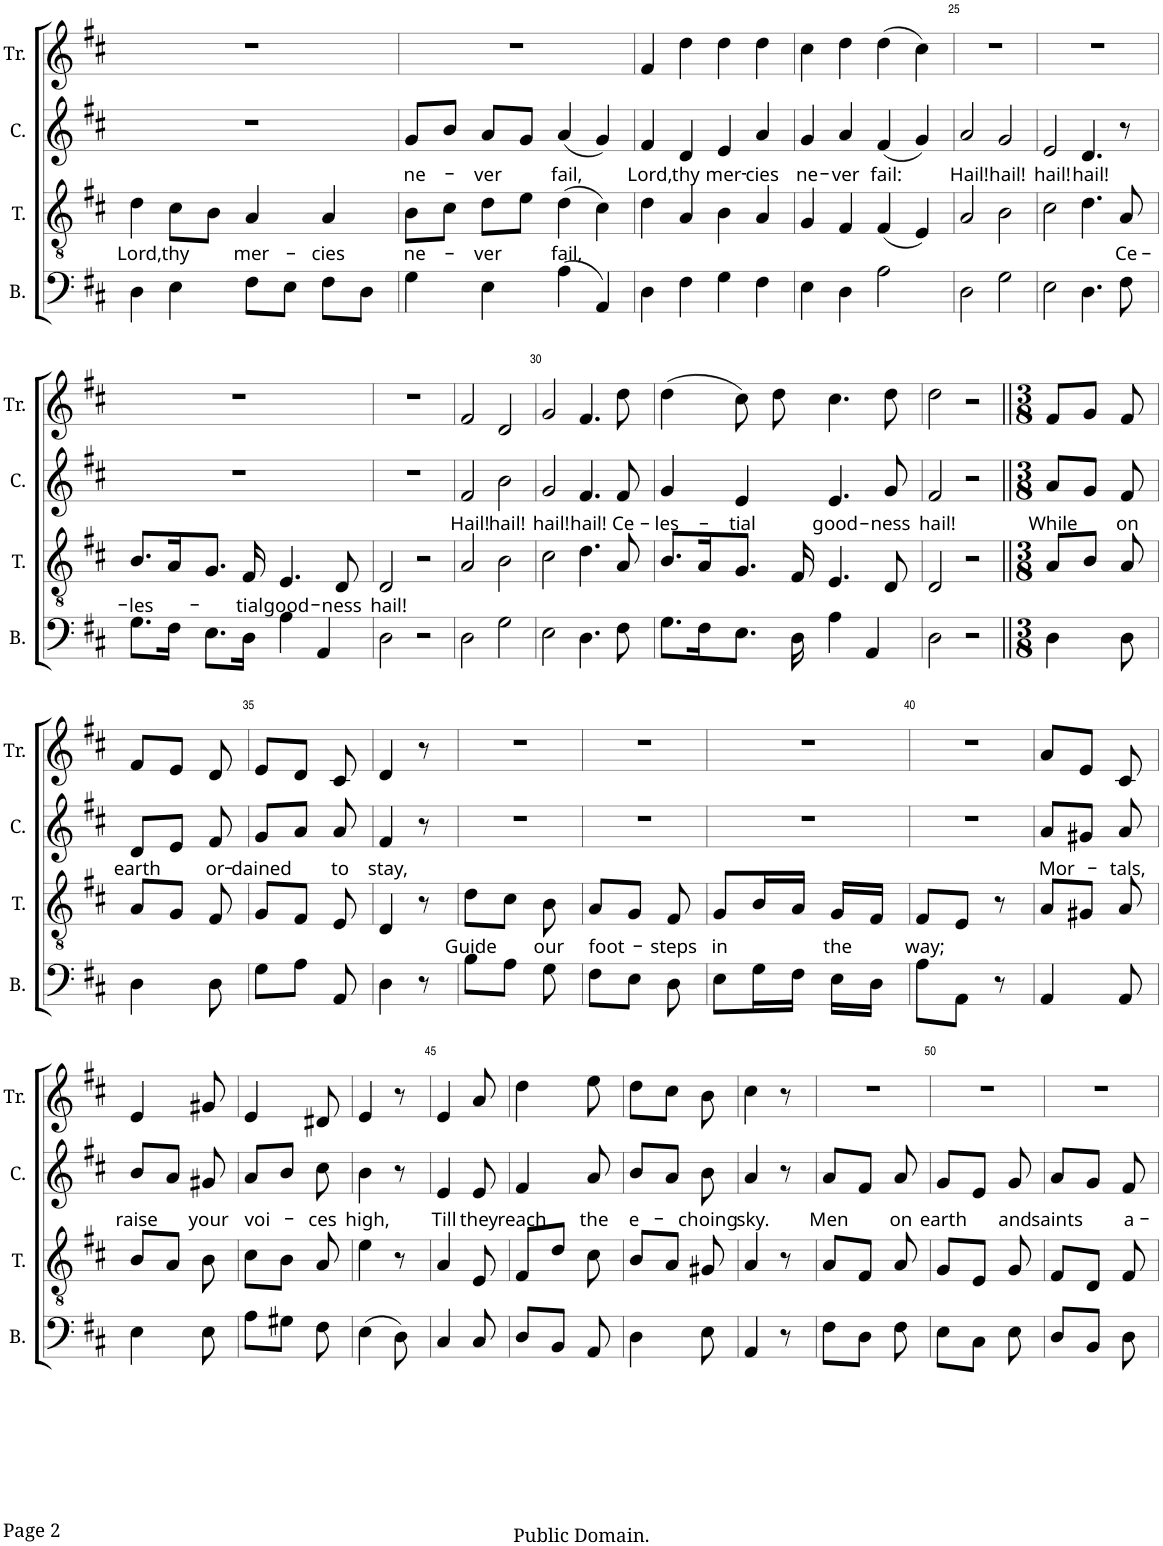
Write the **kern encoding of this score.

**kern	**kern	**text	**kern	**text	**kern
*part4	*part3	*part3	*part2	*part2	*part1
*staff4	*staff3	*staff3	*staff2	*staff2	*staff1
*I"B.	*I"T.	*	*I"C.	*	*I"Tr.
*I'B.	*I'T.	*	*I'C.	*	*I'Tr.
!!LO:PB:g=z
*clefF4	*clefGv2	*	*clefG2	*	*clefG2
*k[f#c#]	*k[f#c#]	*	*k[f#c#]	*	*k[f#c#]
*M2/2	*M2/2	*	*M2/2	*	*M2/2
*met(c|)	*met(c|)	*	*met(c|)	*	*met(c|)
=21	=21	=21	=21	=21	=21
!	!	!LO:LY:b	!	!	!
4D\	4d\	Lord,	1r	.	1r
!	!	!LO:LY:b	!	!	!
4E\	8c#\L	thy	.	.	.
.	8B\J	.	.	.	.
!	!	!LO:LY:b	!	!	!
8F#\L	4A/	mer-	.	.	.
8E\J	.	.	.	.	.
!	!	!LO:LY:b	!	!	!
8F#\L	4A/	-cies	.	.	.
8D\J	.	.	.	.	.
=22	=22	=22	=22	=22	=22
!	!	!LO:LY:b	!	!LO:LY:b	!
4G\	8B\L	ne-	8g/L	ne-	1r
.	8c#\J	.	8b/J	.	.
!	!	!LO:LY:b	!	!LO:LY:b	!
4E\	8d\L	-ver	8a/L	-ver	.
.	8e\J	.	8g/J	.	.
!	!	!LO:LY:b	!	!LO:LY:b	!
(4A\	(4d\	fail,	(4a/	fail,	.
4AA/)	4c#\)	.	4g/)	.	.
=23	=23	=23	=23	=23	=23
!	!	!	!	!LO:LY:b	!
4D\	4d\	.	4f#/	Lord,	4f#/
!	!	!	!	!LO:LY:b	!
4F#\	4A/	.	4d/	thy	4dd\
!	!	!	!	!LO:LY:b	!
4G\	4B\	.	4e/	mer-	4dd\
!	!	!	!	!LO:LY:b	!
4F#\	4A/	.	4a/	-cies	4dd\
=24	=24	=24	=24	=24	=24
!	!	!	!	!LO:LY:b	!
4E\	4G/	.	4g/	ne-	4cc#\
!	!	!	!	!LO:LY:b	!
4D\	4F#/	.	4a/	-ver	4dd\
!	!	!	!	!LO:LY:b	!
2A\	(4F#/	.	(4f#/	fail:	(4dd\
.	4E/)	.	4g/)	.	4cc#\)
=25	=25	=25	=25	=25	=25
!	!	!	!	!LO:LY:b	!
2D\	2A/	.	2a/	Hail!	1r
!	!	!	!	!LO:LY:b	!
2G\	2B\	.	2g/	hail!	.
=26	=26	=26	=26	=26	=26
!	!	!	!	!LO:LY:b	!
2E\	2c#\	.	2e/	hail!	1r
!	!	!	!	!LO:LY:b	!
4.D\	4.d\	.	4.d/	hail!	.
!	!	!LO:LY:b	!	!	!
8F#\	8A/	Ce-	8r	.	.
!!LO:LB:g=z
=27	=27	=27	=27	=27	=27
!	!	!LO:LY:b	!	!	!
8.G\L	8.B/L	-les-	1r	.	1r
16F#\Jk	16A/K	.	.	.	.
8.E\L	8.G/J	.	.	.	.
!	!	!LO:LY:b	!	!	!
16D\Jk	16F#/	-tial	.	.	.
!	!	!LO:LY:b	!	!	!
4A\	4.E/	good-	.	.	.
4AA/	.	.	.	.	.
!	!	!LO:LY:b	!	!	!
.	8D/	-ness	.	.	.
=28	=28	=28	=28	=28	=28
!	!	!LO:LY:b	!	!	!
2D\	2D/	hail!	1r	.	1r
2r	2r	.	.	.	.
=29	=29	=29	=29	=29	=29
!	!	!	!	!LO:LY:b	!
2D\	2A/	.	2f#/	Hail!	2f#/
!	!	!	!	!LO:LY:b	!
2G\	2B\	.	2b\	hail!	2d/
=30	=30	=30	=30	=30	=30
!	!	!	!	!LO:LY:b	!
2E\	2c#\	.	2g/	hail!	2g/
!	!	!	!	!LO:LY:b	!
4.D\	4.d\	.	4.f#/	hail!	4.f#/
!	!	!	!	!LO:LY:b	!
8F#\	8A/	.	8f#/	Ce-	8dd\
=31	=31	=31	=31	=31	=31
!	!	!	!	!LO:LY:b	!
8.G\L	8.B/L	.	4g/	les-	(4dd\
16F#\K	16A/K	.	.	.	.
!	!	!	!	!LO:LY:b	!
8.E\J	8.G/J	.	4e/	-tial	8cc#\)
.	.	.	.	.	8dd\
16D\	16F#/	.	.	.	.
!	!	!	!	!LO:LY:b	!
4A\	4.E/	.	4.e/	good-	4.cc#\
4AA/	.	.	.	.	.
!	!	!	!	!LO:LY:b	!
.	8D/	.	8g/	-ness	8dd\
=32	=32	=32	=32	=32	=32
!	!	!	!	!LO:LY:b	!
2D\	2D/	.	2f#/	hail!	2dd\
2r	2r	.	2r	.	2r
=33||	=33||	=33||	=33||	=33||	=33||
*M3/8	*M3/8	*	*M3/8	*	*M3/8
!	!	!	!	!LO:LY:b	!
4D\	8A/L	.	8a/L	While	8f#/L
.	8B/J	.	8g/J	.	8g/J
!	!	!	!	!LO:LY:b	!
8D\	8A/	.	8f#/	on	8f#/
!!LO:LB:g=z
=34	=34	=34	=34	=34	=34
!	!	!	!	!LO:LY:b	!
4D\	8A/L	.	8d/L	earth	8f#/L
.	8G/J	.	8e/J	.	8e/J
!	!	!	!	!LO:LY:b	!
8D\	8F#/	.	8f#/	or-	8d/
=35	=35	=35	=35	=35	=35
!	!	!	!	!LO:LY:b	!
8G\L	8G/L	.	8g/L	-dained	8e/L
8A\J	8F#/J	.	8a/J	.	8d/J
!	!	!	!	!LO:LY:b	!
8AA/	8E/	.	8a/	to	8c#/
=36	=36	=36	=36	=36	=36
!	!	!	!	!LO:LY:b	!
4D\	4D/	.	4f#/	stay,	4d/
8r	8r	.	8r	.	8r
=37	=37	=37	=37	=37	=37
!	!	!LO:LY:b	!	!	!
8B\L	8d\L	Guide	4.r	.	4.r
8A\J	8c#\J	.	.	.	.
!	!	!LO:LY:b	!	!	!
8G\	8B\	our	.	.	.
=38	=38	=38	=38	=38	=38
!	!	!LO:LY:b	!	!	!
8F#\L	8A/L	foot-	4.r	.	4.r
8E\J	8G/J	.	.	.	.
!	!	!LO:LY:b	!	!	!
8D\	8F#/	-steps	.	.	.
=39	=39	=39	=39	=39	=39
!	!	!LO:LY:b	!	!	!
8E\L	8G/L	in	4.r	.	4.r
16G\L	16B/L	.	.	.	.
16F#\JJ	16A/JJ	.	.	.	.
!	!	!LO:LY:b	!	!	!
16E\LL	16G/LL	the	.	.	.
16D\JJ	16F#/JJ	.	.	.	.
=40	=40	=40	=40	=40	=40
!	!	!LO:LY:b	!	!	!
8A\L	8F#/L	way;	4.r	.	4.r
8AA\J	8E/J	.	.	.	.
8r	8r	.	.	.	.
=41	=41	=41	=41	=41	=41
!	!	!	!	!LO:LY:b	!
4AA/	8A/L	.	8a/L	Mor-	8a/L
.	8G#X/J	.	8g#X/J	.	8e/J
!	!	!	!	!LO:LY:b	!
8AA/	8A/	.	8a/	-tals,	8c#/
!!LO:LB:g=z
=42	=42	=42	=42	=42	=42
!	!	!	!	!LO:LY:b	!
4E\	8B/L	.	8b/L	raise	4e/
.	8A/J	.	8a/J	.	.
!	!	!	!	!LO:LY:b	!
8E\	8B\	.	8g#X/	your	8g#X/
=43	=43	=43	=43	=43	=43
!	!	!	!	!LO:LY:b	!
8A\L	8c#\L	.	8a/L	voi-	4e/
8G#X\J	8B\J	.	8b/J	.	.
!	!	!	!	!LO:LY:b	!
8F#\	8A/	.	8cc#\	-ces	8d#X/
=44	=44	=44	=44	=44	=44
!	!	!	!	!LO:LY:b	!
(4E\	4e\	.	4b\	high,	4e/
8D\)	8r	.	8r	.	8r
=45	=45	=45	=45	=45	=45
!	!	!	!	!LO:LY:b	!
4C#/	4A/	.	4e/	Till	4e/
!	!	!	!	!LO:LY:b	!
8C#/	8E/	.	8e/	they	8a/
=46	=46	=46	=46	=46	=46
!	!	!	!	!LO:LY:b	!
8D/L	8F#/L	.	4f#/	reach	4dd\
8BB/J	8d/J	.	.	.	.
!	!	!	!	!LO:LY:b	!
8AA/	8c#\	.	8a/	the	8ee\
=47	=47	=47	=47	=47	=47
!	!	!	!	!LO:LY:b	!
4D\	8B/L	.	8b/L	e-	8dd\L
.	8A/J	.	8a/J	.	8cc#\J
!	!	!	!	!LO:LY:b	!
8E\	8G#X/	.	8b\	-choing	8b\
=48	=48	=48	=48	=48	=48
!	!	!	!	!LO:LY:b	!
4AA/	4A/	.	4a/	sky.	4cc#\
8r	8r	.	8r	.	8r
=49	=49	=49	=49	=49	=49
!	!	!	!	!LO:LY:b	!
8F#\L	8A/L	.	8a/L	Men	4.r
8D\J	8F#/J	.	8f#/J	.	.
!	!	!	!	!LO:LY:b	!
8F#\	8A/	.	8a/	on	.
=50	=50	=50	=50	=50	=50
!	!	!	!	!LO:LY:b	!
8E\L	8G/L	.	8g/L	earth	4.r
8C#\J	8E/J	.	8e/J	.	.
!	!	!	!	!LO:LY:b	!
8E\	8G/	.	8g/	and	.
=51	=51	=51	=51	=51	=51
!	!	!	!	!LO:LY:b	!
8D/L	8F#/L	.	8a/L	saints	4.r
8BB/J	8D/J	.	8g/J	.	.
!	!	!	!	!LO:LY:b	!
8D\	8F#/	.	8f#/	a-	.
=	=	=	=	=	=
*-	*-	*-	*-	*-	*-
